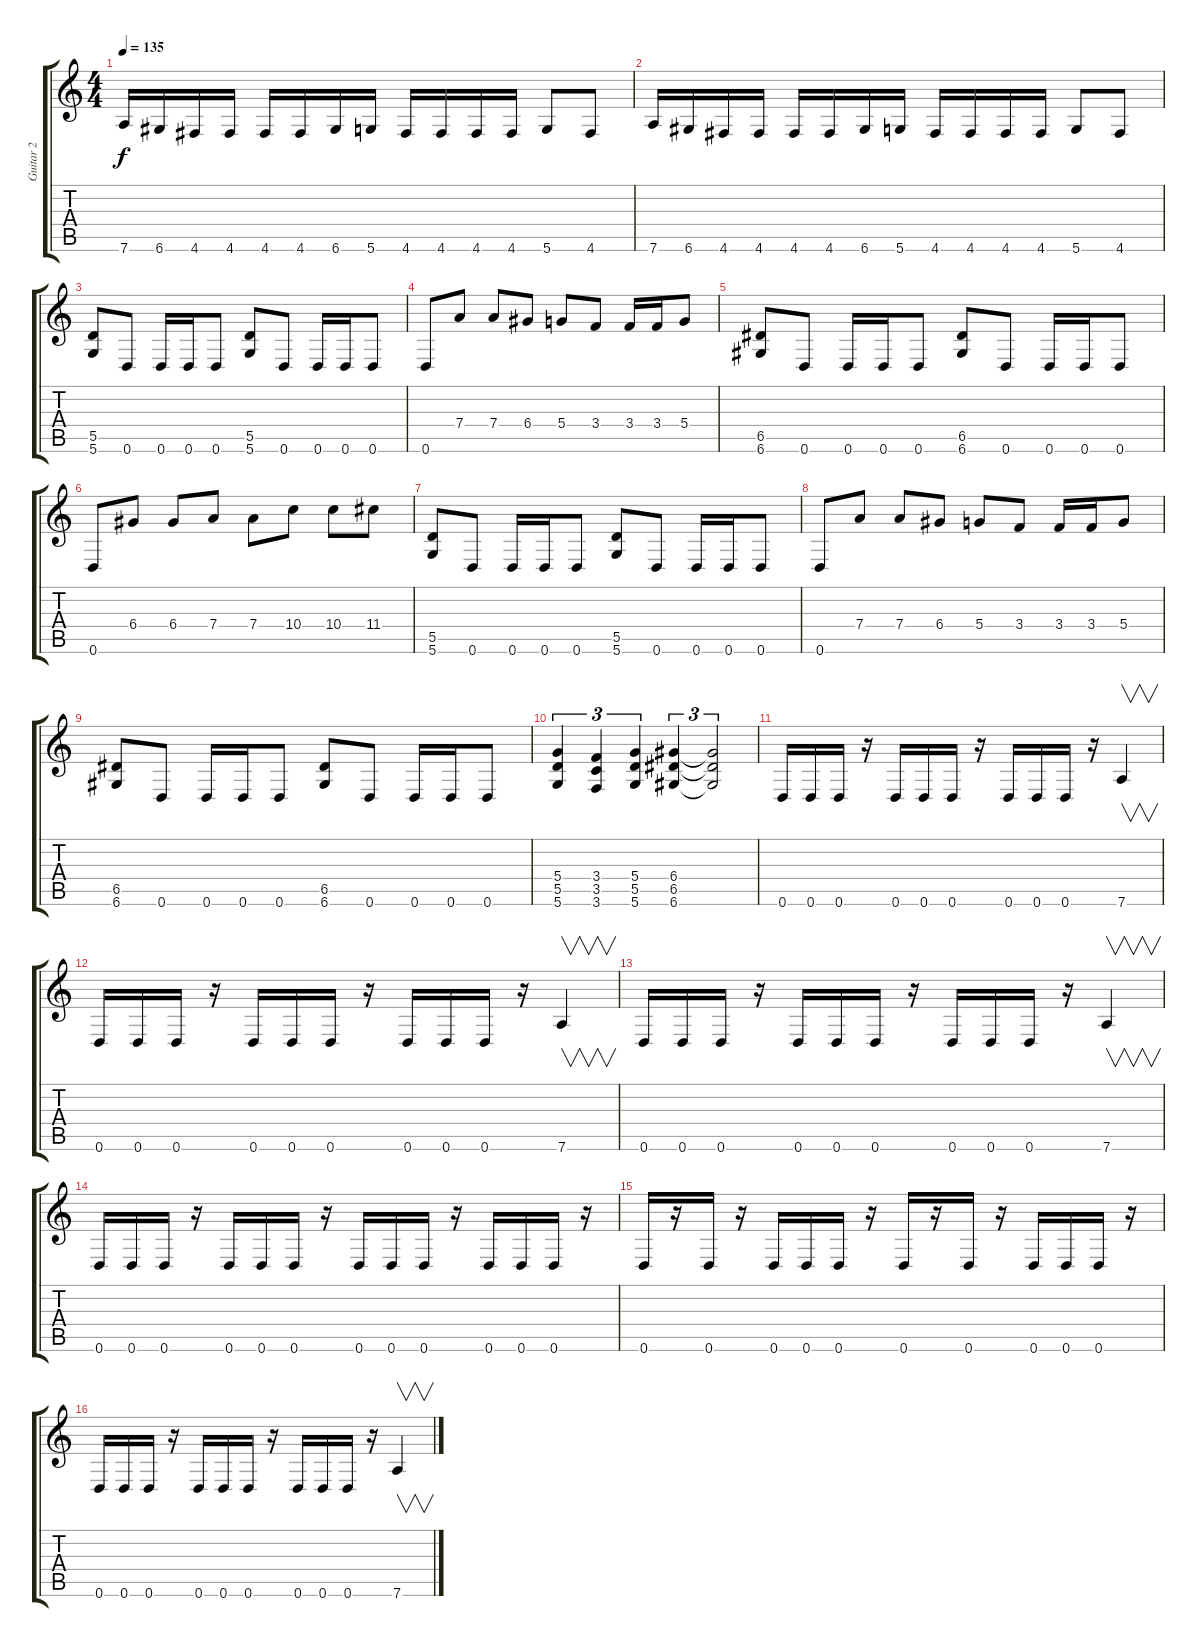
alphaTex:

\track ("Guitar 2" "Guitar 2") {instrument distortionguitar}
\staff {score tabs}
\tuning (E4 B3 G3 D3 A2 D2) {hide}
\ts (4 4)
\tempo 135
\clef g2
\ks c
7.6.16{dy f} 6.6.16 4.6.16 4.6.16 4.6.16 4.6.16 6.6.16 5.6.16 4.6.16 4.6.16 4.6.16 4.6.16 5.6.8 4.6.8 |
7.6.16 6.6.16 4.6.16 4.6.16 4.6.16 4.6.16 6.6.16 5.6.16 4.6.16 4.6.16 4.6.16 4.6.16 5.6.8 4.6.8 |
(5.5 5.6).8 0.6.8 0.6.16 0.6.16 0.6.8 (5.5 5.6).8 0.6.8 0.6.16 0.6.16 0.6.8 |
0.6.8 7.4.8 7.4.8 6.4.8 5.4.8 3.4.8 3.4.16 3.4.16 5.4.8 |
(6.5 6.6).8 0.6.8 0.6.16 0.6.16 0.6.8 (6.5 6.6).8 0.6.8 0.6.16 0.6.16 0.6.8 |
0.6.8 6.4.8 6.4.8 7.4.8 7.4.8 10.4.8 10.4.8 11.4.8 |
(5.5 5.6).8 0.6.8 0.6.16 0.6.16 0.6.8 (5.5 5.6).8 0.6.8 0.6.16 0.6.16 0.6.8 |
0.6.8 7.4.8 7.4.8 6.4.8 5.4.8 3.4.8 3.4.16 3.4.16 5.4.8 |
(6.5 6.6).8 0.6.8 0.6.16 0.6.16 0.6.8 (6.5 6.6).8 0.6.8 0.6.16 0.6.16 0.6.8 |
(5.4 5.5 5.6).4{tu (3 2)} (3.4 3.5 3.6).4{tu (3 2)} (5.4 5.5 5.6).4{tu (3 2)} (6.4 6.5 6.6).4{tu (3 2)} (6.4{t} 6.5{t} 6.6{t}).2{tu (3 2)} |
0.6.16 0.6.16 0.6.16 r.16 0.6.16 0.6.16 0.6.16 r.16 0.6.16 0.6.16 0.6.16 r.16 7.6.4{v} |
0.6.16 0.6.16 0.6.16 r.16 0.6.16 0.6.16 0.6.16 r.16 0.6.16 0.6.16 0.6.16 r.16 7.6.4{v} |
0.6.16 0.6.16 0.6.16 r.16 0.6.16 0.6.16 0.6.16 r.16 0.6.16 0.6.16 0.6.16 r.16 7.6.4{v} |
0.6.16 0.6.16 0.6.16 r.16 0.6.16 0.6.16 0.6.16 r.16 0.6.16 0.6.16 0.6.16 r.16 0.6.16 0.6.16 0.6.16 r.16 |
0.6.16 r.16 0.6.16 r.16 0.6.16 0.6.16 0.6.16 r.16 0.6.16 r.16 0.6.16 r.16 0.6.16 0.6.16 0.6.16 r.16 |
0.6.16 0.6.16 0.6.16 r.16 0.6.16 0.6.16 0.6.16 r.16 0.6.16 0.6.16 0.6.16 r.16 7.6.4{v}
